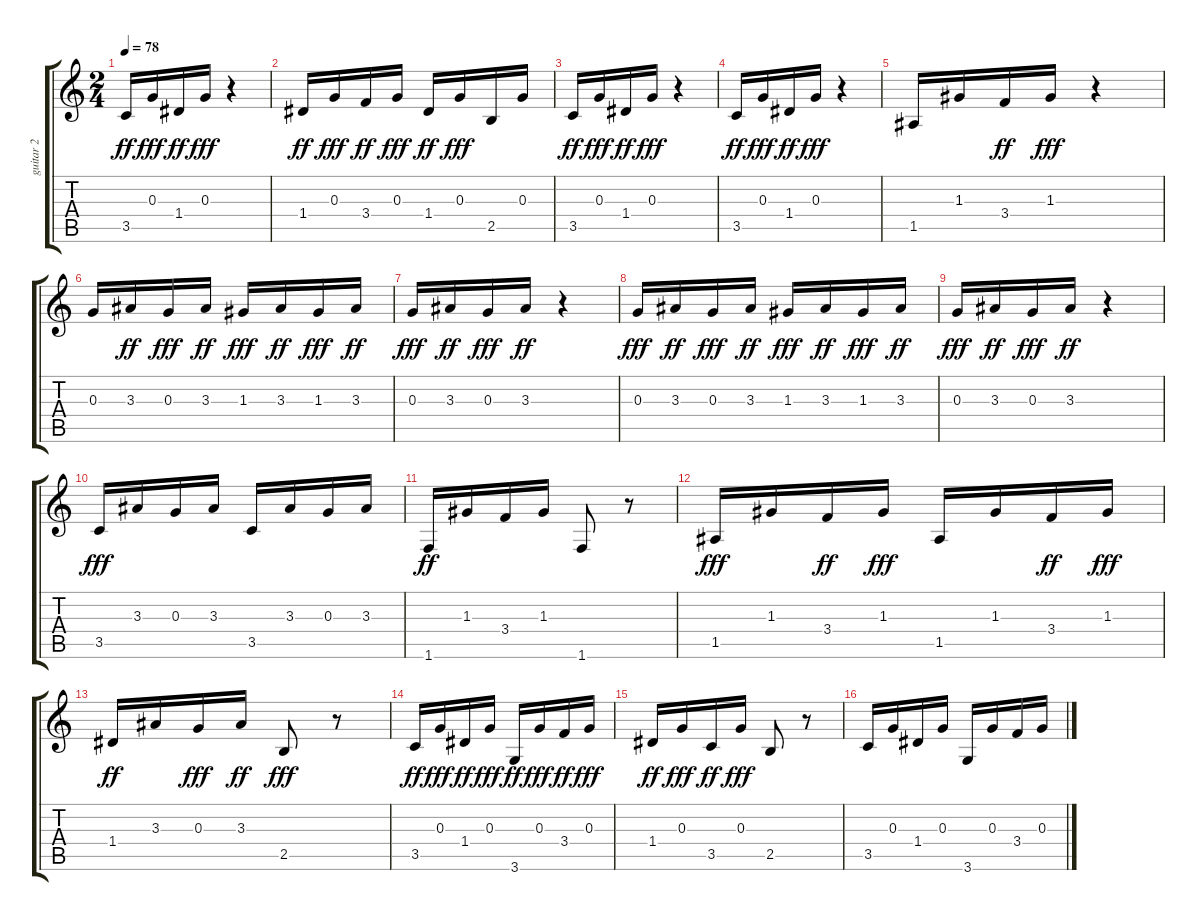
\track ("guitar 2" "guitar 2") {instrument acousticguitarnylon}
\staff {score tabs}
\tuning (E4 B3 G3 D3 A2 E2) {hide}
\ts (2 4)
\tempo 78
\clef g2
\ks c
3.5.16{dy ff} 0.3.16{dy fff} 1.4.16{dy ff} 0.3.16{dy fff} r.4 |
1.4.16{dy ff} 0.3.16{dy fff} 3.4.16{dy ff} 0.3.16{dy fff} 1.4.16{dy ff} 0.3.16{dy fff} 2.5.16 0.3.16 |
3.5.16{dy ff} 0.3.16{dy fff} 1.4.16{dy ff} 0.3.16{dy fff} r.4 |
3.5.16{dy ff} 0.3.16{dy fff} 1.4.16{dy ff} 0.3.16{dy fff} r.4 |
1.5.16 1.3.16 3.4.16{dy ff} 1.3.16{dy fff} r.4 |
0.3.16 3.3.16{dy ff} 0.3.16{dy fff} 3.3.16{dy ff} 1.3.16{dy fff} 3.3.16{dy ff} 1.3.16{dy fff} 3.3.16{dy ff} |
0.3.16{dy fff} 3.3.16{dy ff} 0.3.16{dy fff} 3.3.16{dy ff} r.4 |
0.3.16{dy fff} 3.3.16{dy ff} 0.3.16{dy fff} 3.3.16{dy ff} 1.3.16{dy fff} 3.3.16{dy ff} 1.3.16{dy fff} 3.3.16{dy ff} |
0.3.16{dy fff} 3.3.16{dy ff} 0.3.16{dy fff} 3.3.16{dy ff} r.4 |
3.5.16{dy fff} 3.3.16 0.3.16 3.3.16 3.5.16 3.3.16 0.3.16 3.3.16 |
1.6.16{dy ff} 1.3.16 3.4.16 1.3.16 1.6.8 r.8 |
1.5.16{dy fff} 1.3.16 3.4.16{dy ff} 1.3.16{dy fff} 1.5.16 1.3.16 3.4.16{dy ff} 1.3.16{dy fff} |
1.4.16{dy ff} 3.3.16 0.3.16{dy fff} 3.3.16{dy ff} 2.5.8{dy fff} r.8 |
3.5.16{dy ff} 0.3.16{dy fff} 1.4.16{dy ff} 0.3.16{dy fff} 3.6.16{dy ff} 0.3.16{dy fff} 3.4.16{dy ff} 0.3.16{dy fff} |
1.4.16{dy ff} 0.3.16{dy fff} 3.5.16{dy ff} 0.3.16{dy fff} 2.5.8 r.8 |
3.5.16 0.3.16 1.4.16 0.3.16 3.6.16 0.3.16 3.4.16 0.3.16
